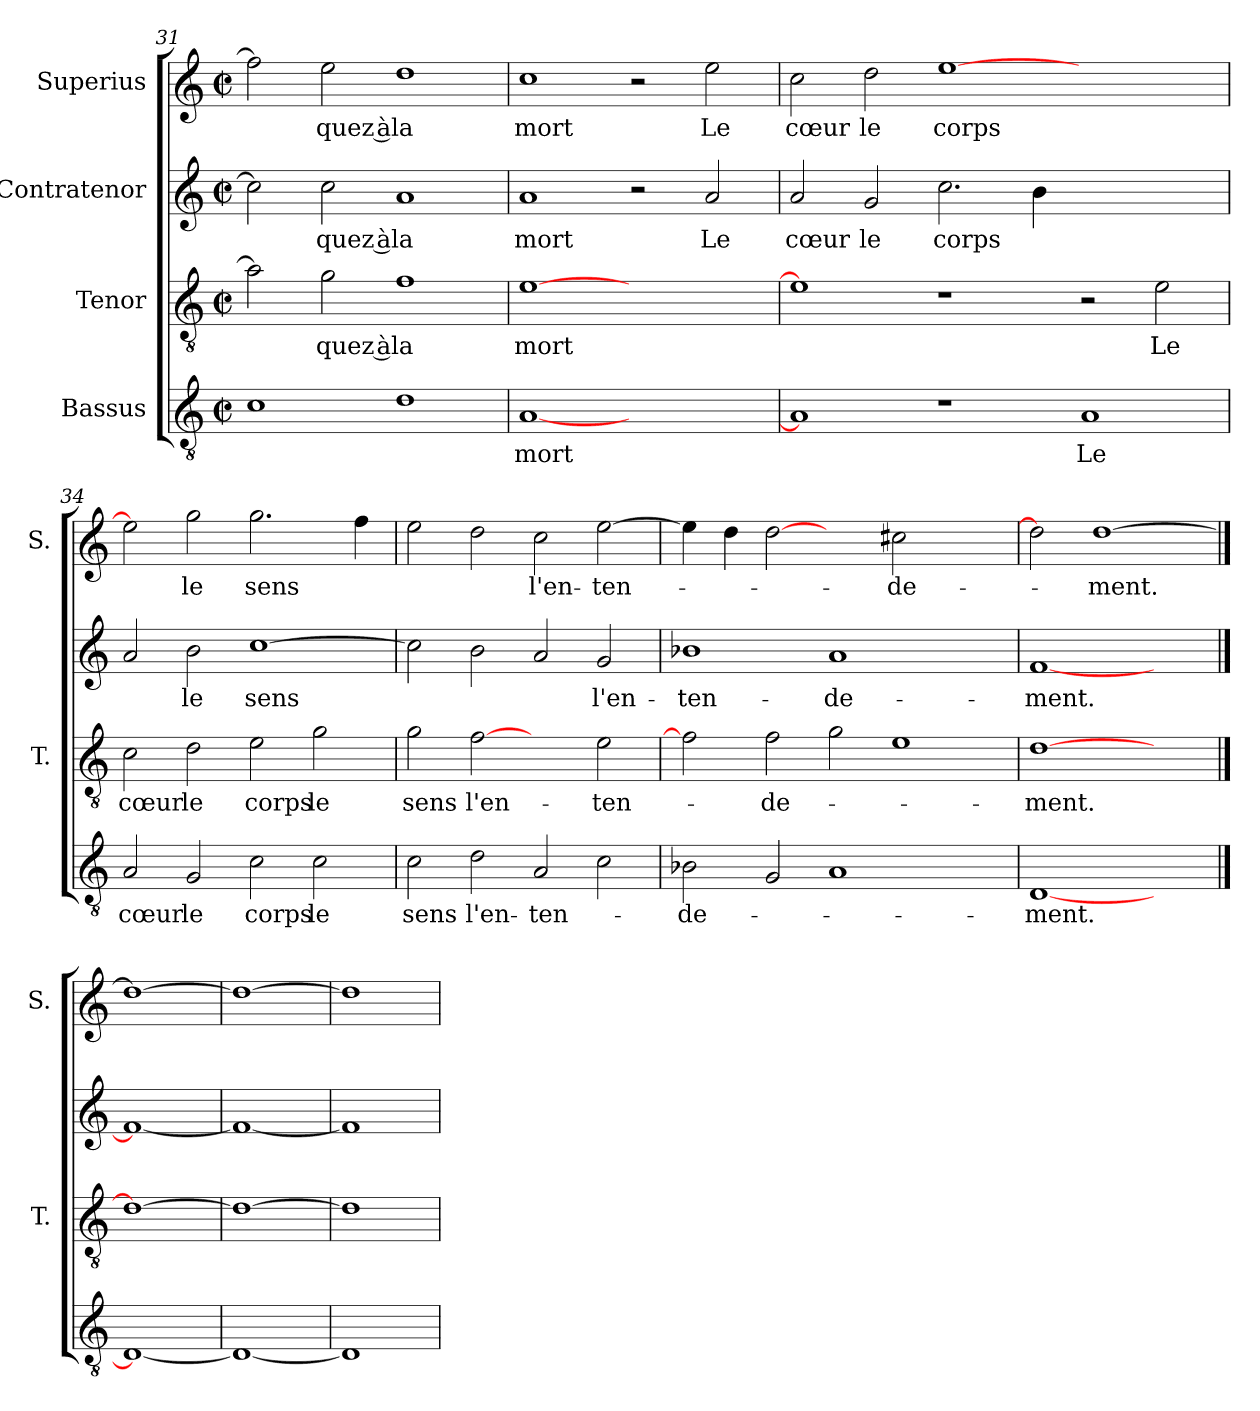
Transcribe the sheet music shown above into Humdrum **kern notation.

**kern	**text	**kern	**text	**kern	**text	**kern	**text
*part4	*part4	*part3	*part3	*part2	*part2	*part1	*part1
*staff4	*staff4	*staff3	*staff3	*staff2	*staff2	*staff1	*staff1
*I"Bassus	*	*I"Tenor	*	*I"Contratenor	*	*I"Superius	*
*	*	*I'T.	*	*	*	*I'S.	*
*clefGv2	*	*clefGv2	*	*clefG2	*	*clefG2	*
*k[]	*	*k[]	*	*k[]	*	*k[]	*
*C:	*	*C:	*	*C:	*	*C:	*
*M2/2	*	*M2/2	*	*M2/2	*	*M2/2	*
*met(c|)	*	*met(c|)	*	*met(c|)	*	*met(c|)	*
=31	=31	=31	=31	=31	=31	=31	=31
1c\	.	2a\]	.	2cc\]	.	2ff\]	.
.	.	2g\	-quez à	2cc\	-quez à	2ee\	-quez à
1d\	.	1f\	la	1a/	la	1dd\	la
!!LO:PB:g=z
=32	=32	=32	=32	=32	=32	=32	=32
[1A/	mort	[1e\	mort	1a/	mort	1cc\	mort
1ryy	.	1ryy	.	2r	.	2r	.
.	.	.	.	2a/	Le	2ee\	Le
=33	=33	=33	=33	=33	=33	=33	=33
1A/]	.	1e\]	.	2a/	cœur	2cc\	cœur
.	.	.	.	2g/	le	2dd\	le
1r	.	1r	.	2.cc\	corps	[1ee\	corps
.	.	.	.	4b\	.	.	.
1A/	Le	2r	.	1ryy	.	1ryy	.
.	.	2e\	Le	.	.	.	.
=34	=34	=34	=34	=34	=34	=34	=34
2A/	cœur	2c\	cœur	2a/	.	2ee\]	.
2G/	le	2d\	le	2b\	le	2gg\	le
2c\	corps	2e\	corps	[1cc\	sens	2.gg\	sens
2c\	le	2g\	le	.	.	.	.
.	.	.	.	.	.	4ff\	.
=35	=35	=35	=35	=35	=35	=35	=35
2c\	sens	2g\	sens	2cc\]	.	2ee\	.
2d\	l'en-	[2f\	l'en-	2b\	.	2dd\	.
2A/	-ten-	2ryy	.	2a/	.	2cc\	l'en-
2c\	.	2e\	-ten-	2g/	l'en-	[2ee\	-ten-
=36	=36	=36	=36	=36	=36	=36	=36
2B-X\	-de-	2f\]	.	1b-X\	-ten-	4ee\]	.
.	.	.	.	.	.	4dd\	.
2G/	.	2f\	-de-	.	.	[2dd\	.
1A/	.	2g\	.	1a/	-de-	2ryy	.
.	.	1e\	.	.	.	2cc#X\	-de-
2ryy	.	.	.	2ryy	.	2ryy	.
=37	=37	=37	=37	=37	=37	=37	=37
[1D/	-ment.	[1d\	-ment.	[1f/	-ment.	2dd\]	.
.	.	.	.	.	.	[1dd\	-ment.
2ryy	.	2ryy	.	2ryy	.	.	.
==38	==38	==38	==38	==38	==38	==38	==38
1D/_	.	1d\_	.	1f/_	.	1dd\_	.
=39	=39	=39	=39	=39	=39	=39	=39
1D/_	.	1d\_	.	1f/_	.	1dd\_	.
=40	=40	=40	=40	=40	=40	=40	=40
1D/]	.	1d\]	.	1f/]	.	1dd\]	.
=	=	=	=	=	=	=	=
*-	*-	*-	*-	*-	*-	*-	*-
